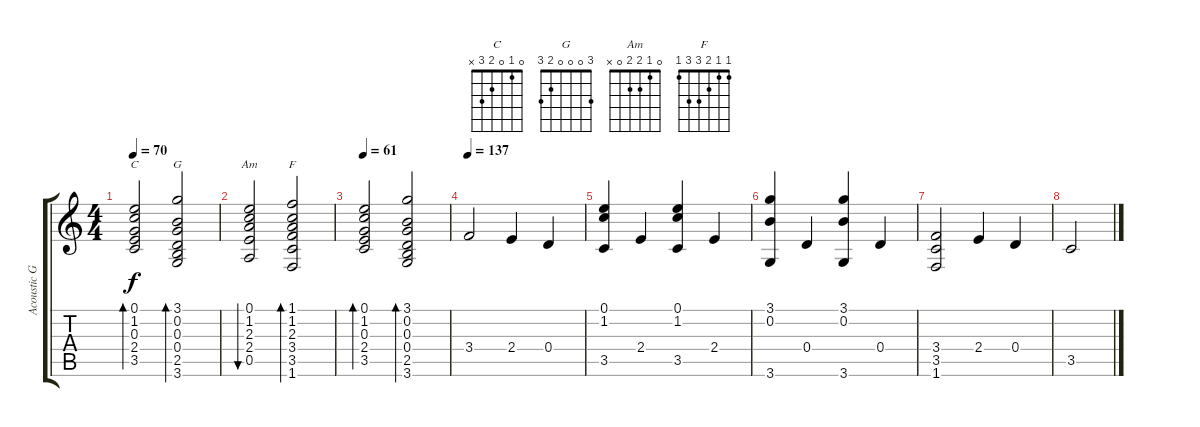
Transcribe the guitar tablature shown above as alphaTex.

\track ("Acoustic Guitar" "Acoustic G") {instrument acousticguitarsteel}
\staff {score tabs}
\tuning (E4 B3 G3 D3 A2 E2) {hide}
\chord ("C" 0 1 0 2 3 x)
\chord ("G" 3 0 0 0 2 3)
\chord ("Am" 0 1 2 2 0 x)
\chord ("F" 1 1 2 3 3 1)
\ts (4 4)
\tempo 70
\clef g2
\ks c
(0.1 1.2 0.3 2.4 3.5).2{bd 240 ch "C" dy f} (3.1 0.2 0.3 0.4 2.5 3.6).2{bd 240 ch "G"} |
(0.1 1.2 2.3 2.4 0.5).2{bu 240 ch "Am"} (1.1 1.2 2.3 3.4 3.5 1.6).2{bd 240 ch "F"} |
\tempo 61
(0.1 1.2 0.3 2.4 3.5).2{bd 240} (3.1 0.2 0.3 0.4 2.5 3.6).2{bd 240} |
\tempo 137
3.4.2 2.4.4 0.4.4 |
(0.1 1.2 3.5).4 2.4.4 (0.1 1.2 3.5).4 2.4.4 |
(3.1 0.2 3.6).4 0.4.4 (3.1 0.2 3.6).4 0.4.4 |
(3.4 3.5 1.6).2 2.4.4 0.4.4 |
3.5.2
